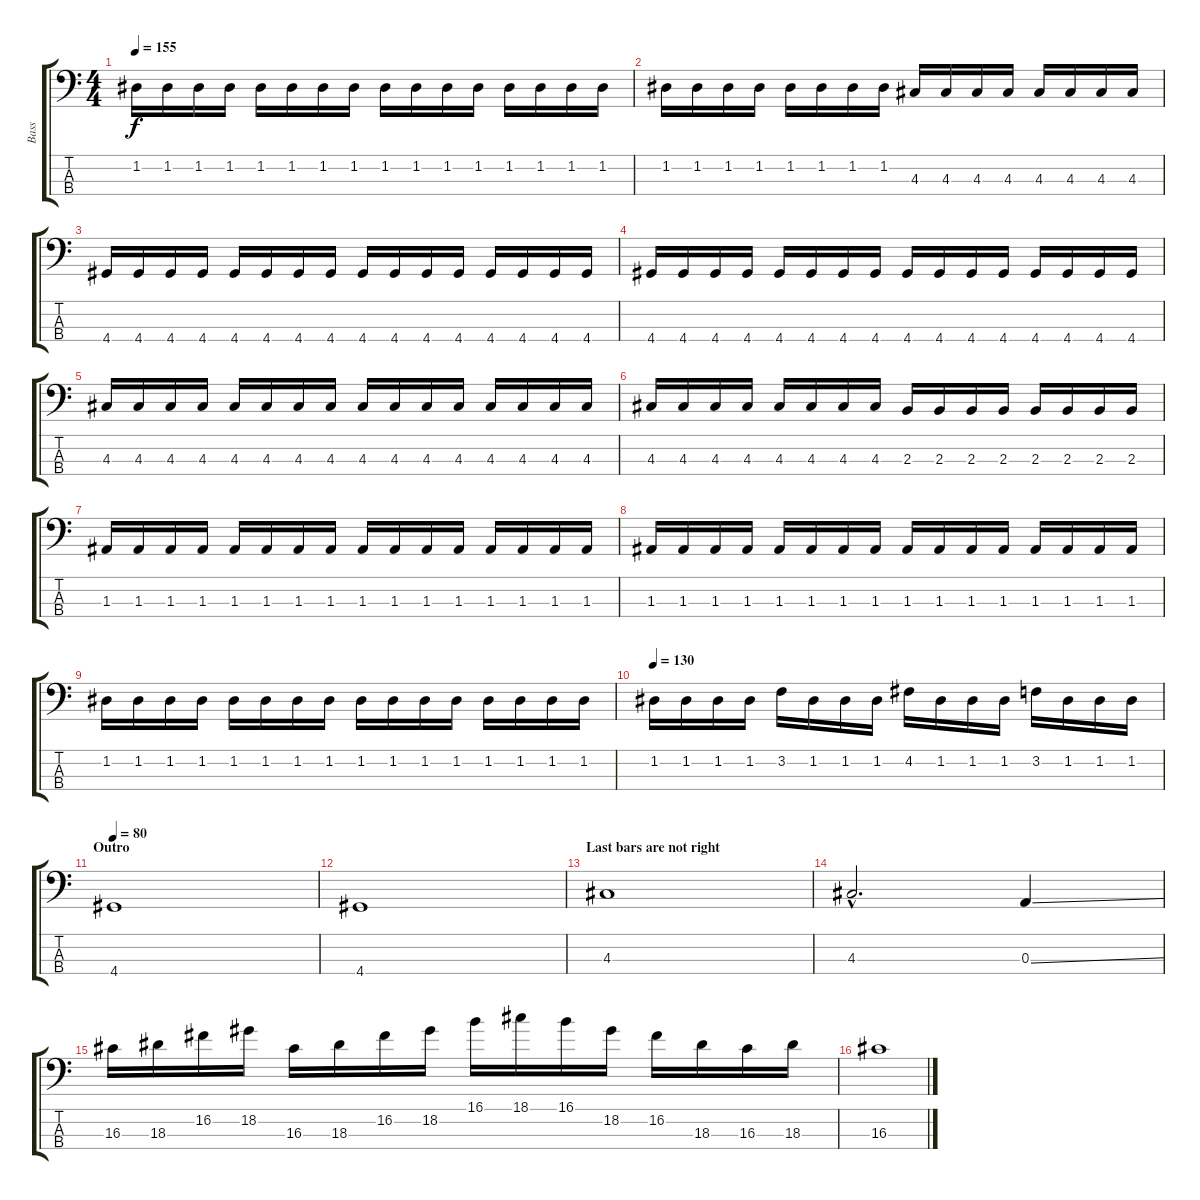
\track ("Bass" "Bass") {instrument electricbassfinger}
\staff {score tabs}
\tuning (G2 D2 A1 E1) {hide}
\ts (4 4)
\tempo 155
\clef f4
\ks c
1.2.16{dy f} 1.2.16 1.2.16 1.2.16 1.2.16 1.2.16 1.2.16 1.2.16 1.2.16 1.2.16 1.2.16 1.2.16 1.2.16 1.2.16 1.2.16 1.2.16 |
1.2.16 1.2.16 1.2.16 1.2.16 1.2.16 1.2.16 1.2.16 1.2.16 4.3.16 4.3.16 4.3.16 4.3.16 4.3.16 4.3.16 4.3.16 4.3.16 |
4.4.16 4.4.16 4.4.16 4.4.16 4.4.16 4.4.16 4.4.16 4.4.16 4.4.16 4.4.16 4.4.16 4.4.16 4.4.16 4.4.16 4.4.16 4.4.16 |
4.4.16 4.4.16 4.4.16 4.4.16 4.4.16 4.4.16 4.4.16 4.4.16 4.4.16 4.4.16 4.4.16 4.4.16 4.4.16 4.4.16 4.4.16 4.4.16 |
4.3.16 4.3.16 4.3.16 4.3.16 4.3.16 4.3.16 4.3.16 4.3.16 4.3.16 4.3.16 4.3.16 4.3.16 4.3.16 4.3.16 4.3.16 4.3.16 |
4.3.16 4.3.16 4.3.16 4.3.16 4.3.16 4.3.16 4.3.16 4.3.16 2.3.16 2.3.16 2.3.16 2.3.16 2.3.16 2.3.16 2.3.16 2.3.16 |
1.3.16 1.3.16 1.3.16 1.3.16 1.3.16 1.3.16 1.3.16 1.3.16 1.3.16 1.3.16 1.3.16 1.3.16 1.3.16 1.3.16 1.3.16 1.3.16 |
1.3.16 1.3.16 1.3.16 1.3.16 1.3.16 1.3.16 1.3.16 1.3.16 1.3.16 1.3.16 1.3.16 1.3.16 1.3.16 1.3.16 1.3.16 1.3.16 |
1.2.16 1.2.16 1.2.16 1.2.16 1.2.16 1.2.16 1.2.16 1.2.16 1.2.16 1.2.16 1.2.16 1.2.16 1.2.16 1.2.16 1.2.16 1.2.16 |
\tempo 130
1.2.16 1.2.16 1.2.16 1.2.16 3.2.16 1.2.16 1.2.16 1.2.16 4.2.16 1.2.16 1.2.16 1.2.16 3.2.16 1.2.16 1.2.16 1.2.16 |
\section ("" "Outro")
\tempo 80
4.4.1 |
4.4.1 |
\section ("" "Last bars are not right")
4.3.1 |
4.3{hac}.2{d} 0.3{ss}.4 |
16.3.16 18.3.16 16.2.16 18.2.16 16.3.16 18.3.16 16.2.16 18.2.16 16.1.16 18.1.16 16.1.16 18.2.16 16.2.16 18.3.16 16.3.16 18.3.16 |
16.3.1
